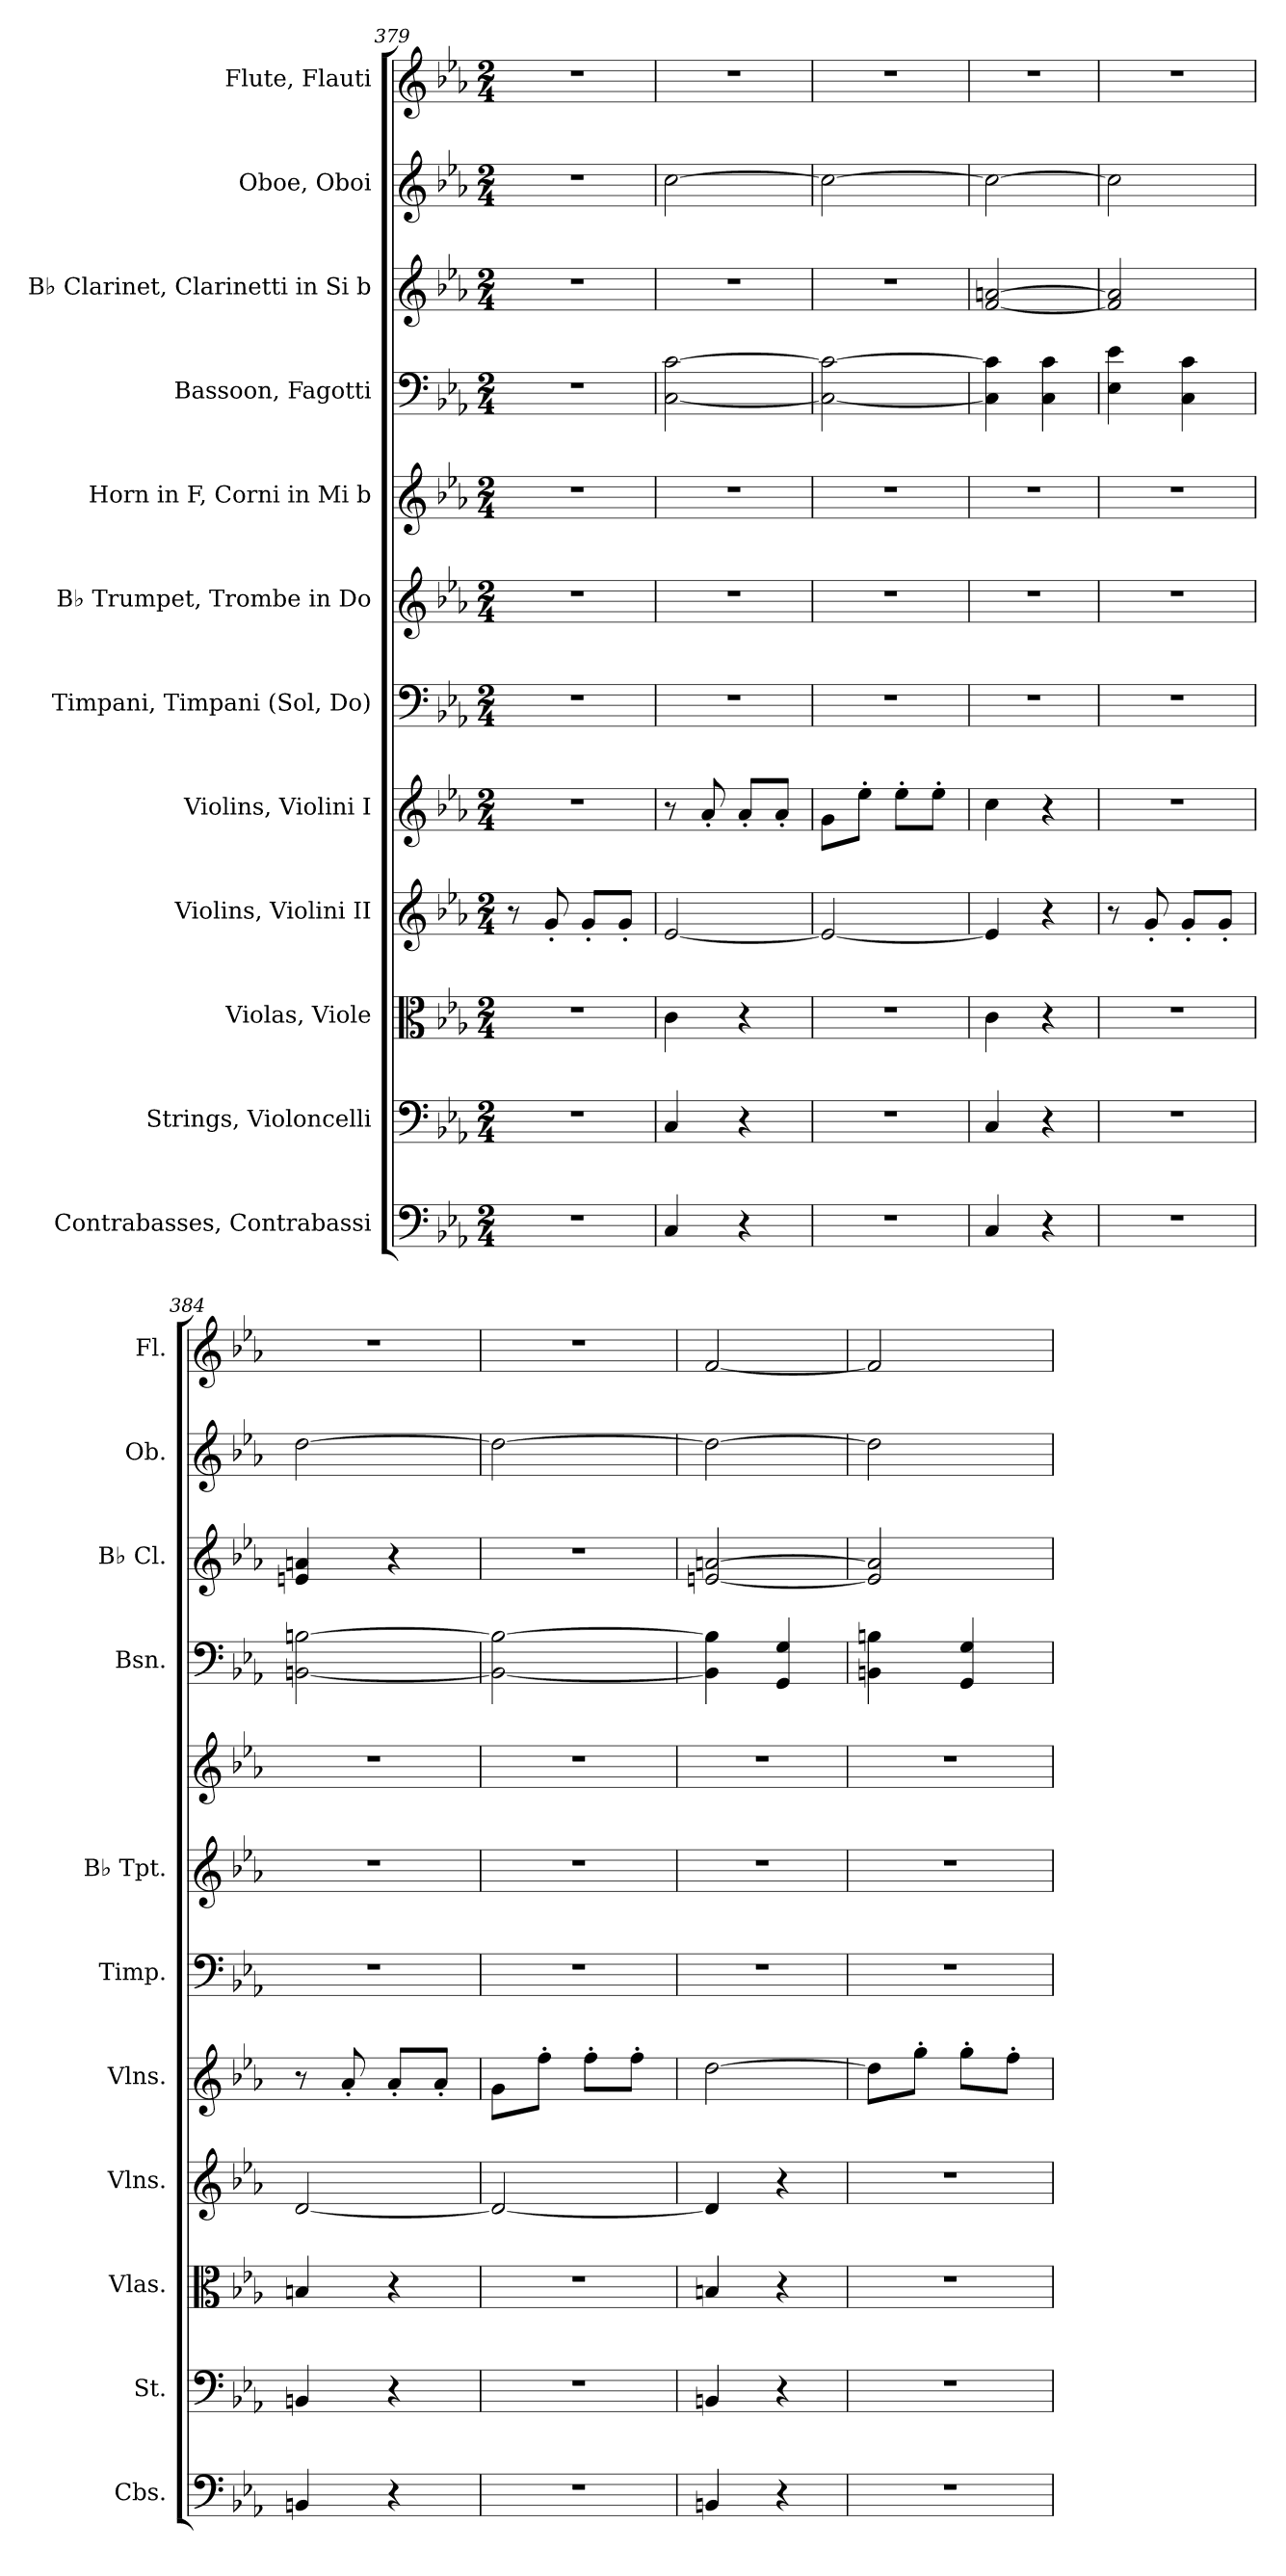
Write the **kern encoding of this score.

**kern	**kern	**kern	**kern	**kern	**kern	**kern	**kern	**kern	**kern	**kern	**kern
*part12	*part11	*part10	*part9	*part8	*part7	*part6	*part5	*part4	*part3	*part2	*part1
*staff12	*staff11	*staff10	*staff9	*staff8	*staff7	*staff6	*staff5	*staff4	*staff3	*staff2	*staff1
*I"Contrabasses, Contrabassi	*I"Strings, Violoncelli	*I"Violas, Viole	*I"Violins, Violini II	*I"Violins, Violini I	*I"Timpani, Timpani (Sol, Do)	*I"B♭ Trumpet, Trombe in Do	*I"Horn in F, Corni in Mi b	*I"Bassoon, Fagotti	*I"B♭ Clarinet, Clarinetti in Si b	*I"Oboe, Oboi	*I"Flute, Flauti
*I'Cbs.	*I'St.	*I'Vlas.	*I'Vlns.	*I'Vlns.	*I'Timp.	*I'B♭ Tpt.	*	*I'Bsn.	*I'B♭ Cl.	*I'Ob.	*I'Fl.
*clefF4	*clefF4	*clefC3	*clefG2	*clefG2	*clefF4	*clefG2	*clefG2	*clefF4	*clefG2	*clefG2	*clefG2
*ITrd7c12	*	*	*	*	*	*ITrd1c2	*ITrd4c7	*	*ITrd1c2	*	*
*k[b-e-a-]	*k[b-e-a-]	*k[b-e-a-]	*k[b-e-a-]	*k[b-e-a-]	*k[b-e-a-]	*k[b-e-a-d-g-]	*k[b-e-a-d-]	*k[b-e-a-]	*k[b-e-a-d-g-]	*k[b-e-a-]	*k[b-e-a-]
*M2/4	*M2/4	*M2/4	*M2/4	*M2/4	*M2/4	*M2/4	*M2/4	*M2/4	*M2/4	*M2/4	*M2/4
*MM29	*MM29	*MM29	*MM29	*MM29	*MM29	*MM29	*MM29	*MM29	*MM29	*MM29	*MM29
=379	=379	=379	=379	=379	=379	=379	=379	=379	=379	=379	=379
*	*	*	*	*	*	*	*	*	*	*	*^
2r	2r	2r	8r	2r	2r	2r	2r	2r	2r	2r	2r	8ryy
*	*	*	*	*	*	*	*	*	*	*	*MM163	*
.	.	.	8g'/	.	.	.	.	.	.	.	.	4.ryy
.	.	.	8g'/L	.	.	.	.	.	.	.	.	.
.	.	.	8g'/J	.	.	.	.	.	.	.	.	.
*	*	*	*	*	*	*	*	*	*	*	*v	*v
=380	=380	=380	=380	=380	=380	=380	=380	=380	=380	=380	=380
4CC/	4C/	4c\	[2e-/	8r	2r	2r	2r	[2C\ [2c\	2r	[2cc\	2r
.	.	.	.	8a-'/	.	.	.	.	.	.	.
4r	4r	4r	.	8a-'/L	.	.	.	.	.	.	.
.	.	.	.	8a-'/J	.	.	.	.	.	.	.
!!LO:PB:g=z
=381	=381	=381	=381	=381	=381	=381	=381	=381	=381	=381	=381
2r	2r	2r	2e-/_	8g\L	2r	2r	2r	2C\_ 2c\_	2r	2cc\_	2r
.	.	.	.	8ee-'\J	.	.	.	.	.	.	.
.	.	.	.	8ee-'\L	.	.	.	.	.	.	.
.	.	.	.	8ee-'\J	.	.	.	.	.	.	.
=382	=382	=382	=382	=382	=382	=382	=382	=382	=382	=382	=382
4CC/	4C/	4c\	4e-/]	4cc\	2r	2r	2r	4C\] 4c\]	[2e-/ [2gn/	2cc\_	2r
4r	4r	4r	4r	4r	.	.	.	4C\ 4c\	.	.	.
=383	=383	=383	=383	=383	=383	=383	=383	=383	=383	=383	=383
2r	2r	2r	8r	2r	2r	2r	2r	4E-\ 4e-\	2e-/] 2g/]	2cc\]	2r
.	.	.	8g'/	.	.	.	.	.	.	.	.
.	.	.	8g'/L	.	.	.	.	4C\ 4c\	.	.	.
.	.	.	8g'/J	.	.	.	.	.	.	.	.
=384	=384	=384	=384	=384	=384	=384	=384	=384	=384	=384	=384
4BBBn/	4BBn/	4Bn/	[2d/	8r	2r	2r	2r	[2BBn\ [2Bn\	4dn/ 4gn/	[2dd\	2r
.	.	.	.	8a-'/	.	.	.	.	.	.	.
4r	4r	4r	.	8a-'/L	.	.	.	.	4r	.	.
.	.	.	.	8a-'/J	.	.	.	.	.	.	.
=385	=385	=385	=385	=385	=385	=385	=385	=385	=385	=385	=385
2r	2r	2r	2d/_	8g\L	2r	2r	2r	2BB\_ 2B\_	2r	2dd\_	2r
.	.	.	.	8ff'\J	.	.	.	.	.	.	.
.	.	.	.	8ff'\L	.	.	.	.	.	.	.
.	.	.	.	8ff'\J	.	.	.	.	.	.	.
=386	=386	=386	=386	=386	=386	=386	=386	=386	=386	=386	=386
4BBBn/	4BBn/	4Bn/	4d/]	[2dd\	2r	2r	2r	4BB\] 4B\]	[2dn/ [2gn/	2dd\_	[2f/
4r	4r	4r	4r	.	.	.	.	4GG/ 4G/	.	.	.
=387	=387	=387	=387	=387	=387	=387	=387	=387	=387	=387	=387
2r	2r	2r	2r	8dd\L]	2r	2r	2r	4BBn\ 4Bn\	2d/] 2g/]	2dd\]	2f/]
.	.	.	.	8gg'\J	.	.	.	.	.	.	.
.	.	.	.	8gg'\L	.	.	.	4GG/ 4G/	.	.	.
.	.	.	.	8ff'\J	.	.	.	.	.	.	.
=	=	=	=	=	=	=	=	=	=	=	=
*-	*-	*-	*-	*-	*-	*-	*-	*-	*-	*-	*-
